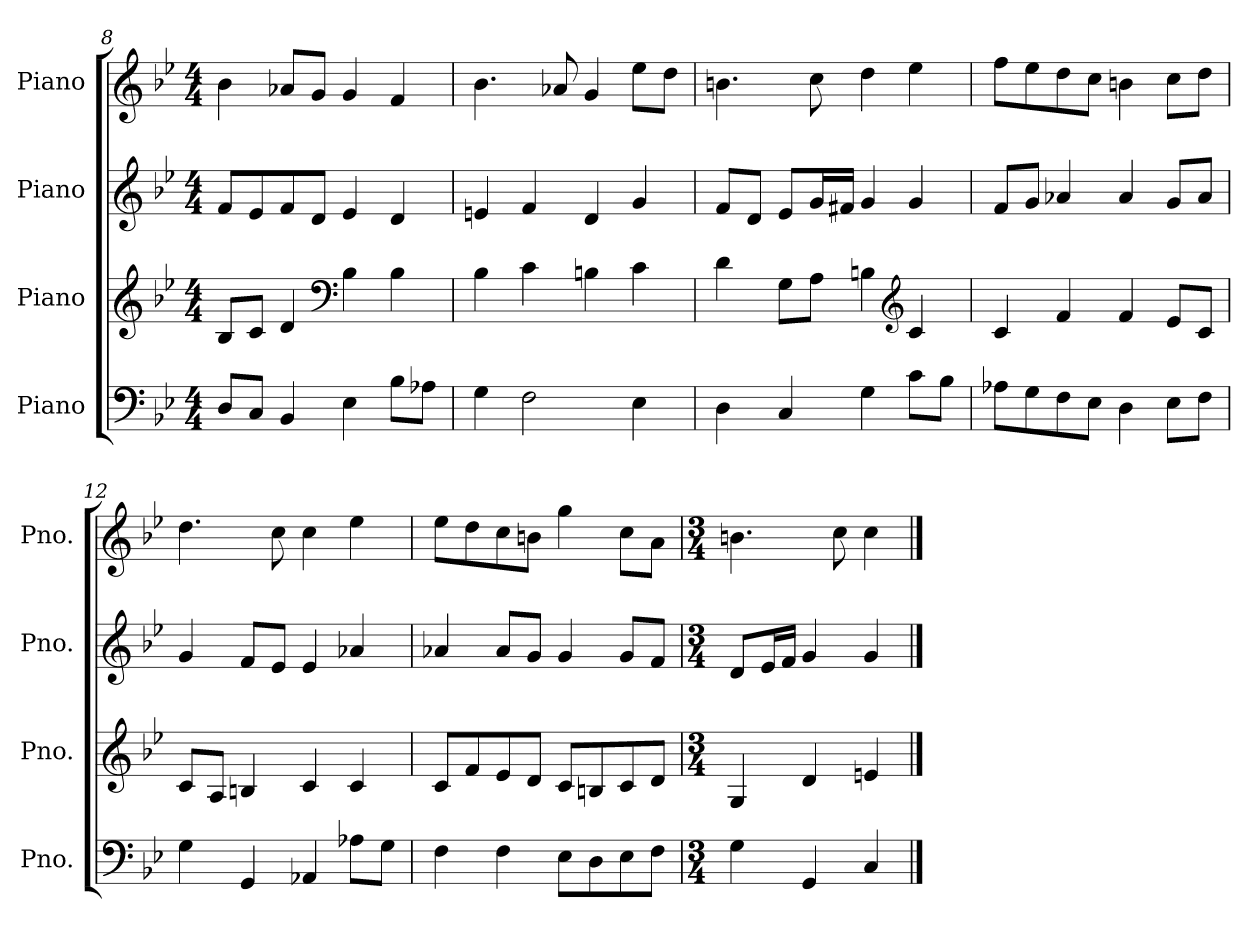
**kern	**kern	**kern	**kern
*part4	*part3	*part2	*part1
*staff4	*staff3	*staff2	*staff1
*I"Piano	*I"Piano	*I"Piano	*I"Piano
*I'Pno.	*I'Pno.	*I'Pno.	*I'Pno.
*clefF4	*clefG2	*clefG2	*clefG2
*k[b-e-]	*k[b-e-]	*k[b-e-]	*k[b-e-]
*M4/4	*M4/4	*M4/4	*M4/4
=8	=8	=8	=8
8D/L	8B-/L	8f/L	4b-\
8C/J	8c/J	8e-/	.
4BB-/	4d/	8f/	8a-X/L
.	.	8d/J	8g/J
*	*clefF4	*	*
4E-\	4B-\	4e-/	4g/
8B-\L	4B-\	4d/	4f/
8A-X\J	.	.	.
=9	=9	=9	=9
4G\	4B-\	4en/	4.b-\
2F\	4c\	4f/	.
.	.	.	8a-X/
.	4Bn\	4d/	4g/
4E-\	4c\	4g/	8ee-\L
.	.	.	8dd\J
!!LO:LB:g=z
=10	=10	=10	=10
4D\	4d\	8f/L	4.bn\
.	.	8d/J	.
4C/	8G\L	8e-/L	.
.	8A\J	16g/L	8cc\
.	.	16f#X/JJ	.
4G\	4Bn\	4g/	4dd\
*	*clefG2	*	*
8c\L	4c/	4g/	4ee-\
8B-\J	.	.	.
=11	=11	=11	=11
8A-X\L	4c/	8f/L	8ff\L
8G\	.	8g/J	8ee-\
8F\	4f/	4a-X/	8dd\
8E-\J	.	.	8cc\J
4D\	4f/	4a-/	4bn\
8E-\L	8e-/L	8g/L	8cc\L
8F\J	8c/J	8a-/J	8dd\J
=12	=12	=12	=12
4G\	8c/L	4g/	4.dd\
.	8A/J	.	.
4GG/	4Bn/	8f/L	.
.	.	8e-/J	8cc\
4AA-X/	4c/	4e-/	4cc\
8A-X\L	4c/	4a-X/	4ee-\
8G\J	.	.	.
=13	=13	=13	=13
4F\	8c/L	4a-X/	8ee-\L
.	8f/	.	8dd\
4F\	8e-/	8a-/L	8cc\
.	8d/J	8g/J	8bn\J
8E-\L	8c/L	4g/	4gg\
8D\	8Bn/	.	.
8E-\	8c/	8g/L	8cc\L
8F\J	8d/J	8f/J	8a\J
!!LO:PB:g=z
=14	=14	=14	=14
*M3/4	*M3/4	*M3/4	*M3/4
4G\	4G/	8d/L	4.bn\
.	.	16e-/L	.
.	.	16f/JJ	.
4GG/	4d/	4g/	.
.	.	.	8cc\
4C/	4en/	4g/	4cc\
==	==	==	==
*-	*-	*-	*-
